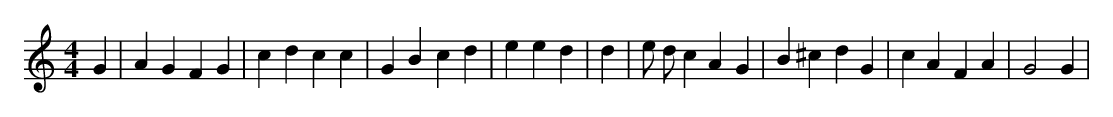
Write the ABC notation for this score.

X:1
M:4/4
L:1/8
K:C
G2 | A2 G2 F2 G2 | c2 d2 c2 c2 | G2 B2 c2 d2 | e2 e2 d2 | d2 | e d c2 A2 G2 | B2 ^c2 d2 G2 | c2 A2 F2 A2 | G4 G2 |
